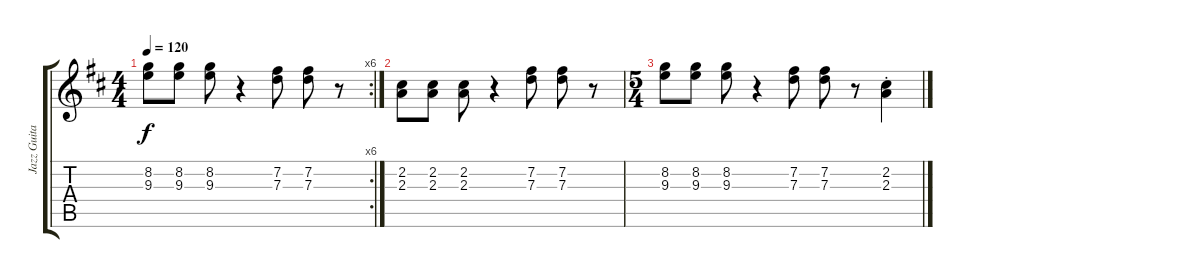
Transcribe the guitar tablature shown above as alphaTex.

\track ("Jazz Guitar" "Jazz Guita") {instrument electricguitarjazz}
\staff {score tabs}
\tuning (E4 B3 G3 D3 A2 E2) {hide}
\rc 6
\ts (4 4)
\tempo 120
\clef g2
\ks d
(8.2 9.3).8{dy f} (8.2 9.3).8 (8.2 9.3).8 r.4 (7.2 7.3).8 (7.2 7.3).8 r.8 |
(2.2 2.3).8 (2.2 2.3).8 (2.2 2.3).8 r.4 (7.2 7.3).8 (7.2 7.3).8 r.8 |
\ts (5 4)
(8.2 9.3).8 (8.2 9.3).8 (8.2 9.3).8 r.4 (7.2 7.3).8 (7.2 7.3).8 r.8 (2.2{st} 2.3{st}).4
